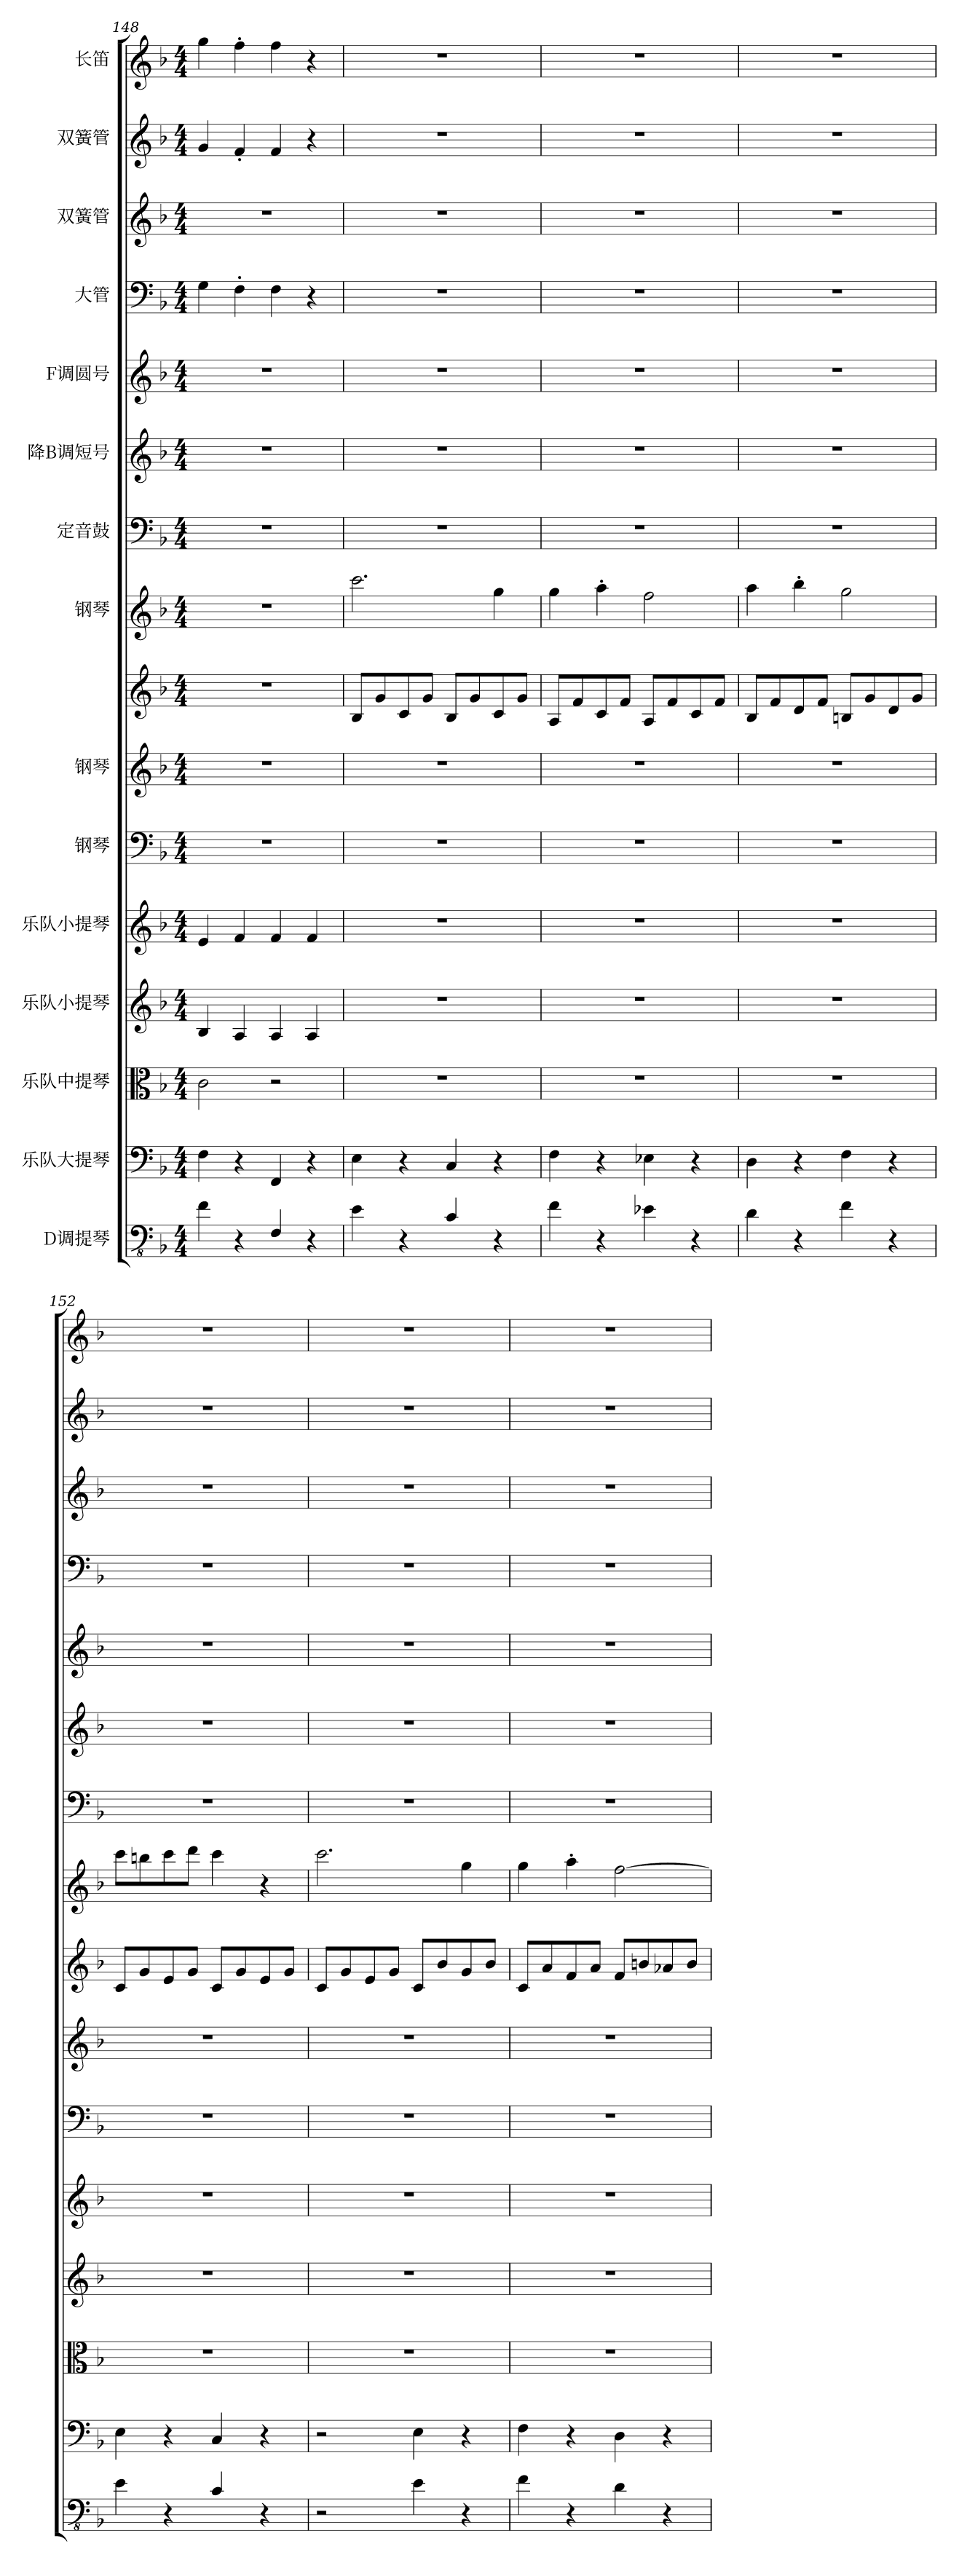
**kern	**kern	**kern	**kern	**kern	**kern	**kern	**kern	**kern	**kern	**kern	**kern	**kern	**kern	**kern	**kern
*part15	*part14	*part13	*part12	*part11	*part10	*part9	*part9	*part8	*part7	*part6	*part5	*part4	*part3	*part2	*part1
*staff16	*staff15	*staff14	*staff13	*staff12	*staff11	*staff10	*staff9	*staff8	*staff7	*staff6	*staff5	*staff4	*staff3	*staff2	*staff1
*I"D调提琴	*I"乐队大提琴	*I"乐队中提琴	*I"乐队小提琴	*I"乐队小提琴	*I"钢琴	*I"钢琴	*	*I"钢琴	*I"定音鼓	*I"降B调短号	*I"F调圆号	*I"大管	*I"双簧管	*I"双簧管	*I"长笛
*clefFv4	*clefF4	*clefC3	*clefG2	*clefG2	*clefF4	*clefG2	*clefG2	*clefG2	*clefF4	*clefG2	*clefG2	*clefF4	*clefG2	*clefG2	*clefG2
*ITrd7c12	*	*	*	*	*	*	*	*	*	*ITrd1c2	*ITrd4c7	*	*	*	*
*k[b-]	*k[b-]	*k[b-]	*k[b-]	*k[b-]	*k[b-]	*k[b-]	*k[b-]	*k[b-]	*k[b-]	*k[b-e-a-]	*k[b-e-]	*k[b-]	*k[b-]	*k[b-]	*k[b-]
*M4/4	*M4/4	*M4/4	*M4/4	*M4/4	*M4/4	*M4/4	*M4/4	*M4/4	*M4/4	*M4/4	*M4/4	*M4/4	*M4/4	*M4/4	*M4/4
=148	=148	=148	=148	=148	=148	=148	=148	=148	=148	=148	=148	=148	=148	=148	=148
4FF\	4F\	2c\	4B-/	4e/	1r	1r	1r	1r	1r	1r	1r	4G\	1r	4g/	4gg\
4r	4r	.	4A/	4f/	.	.	.	.	.	.	.	4F'\	.	4f'/	4ff'\
4FFF/	4FF/	2r	4A/	4f/	.	.	.	.	.	.	.	4F\	.	4f/	4ff\
4r	4r	.	4A/	4f/	.	.	.	.	.	.	.	4r	.	4r	4r
!!LO:PB:g=z
=149	=149	=149	=149	=149	=149	=149	=149	=149	=149	=149	=149	=149	=149	=149	=149
4EE\	4E\	1r	1r	1r	1r	1r	8B-/L	2.ccc\	1r	1r	1r	1r	1r	1r	1r
.	.	.	.	.	.	.	8g/	.	.	.	.	.	.	.	.
4r	4r	.	.	.	.	.	8c/	.	.	.	.	.	.	.	.
.	.	.	.	.	.	.	8g/J	.	.	.	.	.	.	.	.
4CC/	4C/	.	.	.	.	.	8B-/L	.	.	.	.	.	.	.	.
.	.	.	.	.	.	.	8g/	.	.	.	.	.	.	.	.
4r	4r	.	.	.	.	.	8c/	4gg\	.	.	.	.	.	.	.
.	.	.	.	.	.	.	8g/J	.	.	.	.	.	.	.	.
=150	=150	=150	=150	=150	=150	=150	=150	=150	=150	=150	=150	=150	=150	=150	=150
4FF\	4F\	1r	1r	1r	1r	1r	8A/L	4gg\	1r	1r	1r	1r	1r	1r	1r
.	.	.	.	.	.	.	8f/	.	.	.	.	.	.	.	.
4r	4r	.	.	.	.	.	8c/	4aa'\	.	.	.	.	.	.	.
.	.	.	.	.	.	.	8f/J	.	.	.	.	.	.	.	.
4EE-X\	4E-X\	.	.	.	.	.	8A/L	2ff\	.	.	.	.	.	.	.
.	.	.	.	.	.	.	8f/	.	.	.	.	.	.	.	.
4r	4r	.	.	.	.	.	8c/	.	.	.	.	.	.	.	.
.	.	.	.	.	.	.	8f/J	.	.	.	.	.	.	.	.
=151	=151	=151	=151	=151	=151	=151	=151	=151	=151	=151	=151	=151	=151	=151	=151
4DD\	4D\	1r	1r	1r	1r	1r	8B-/L	4aa\	1r	1r	1r	1r	1r	1r	1r
.	.	.	.	.	.	.	8f/	.	.	.	.	.	.	.	.
4r	4r	.	.	.	.	.	8d/	4bb-'\	.	.	.	.	.	.	.
.	.	.	.	.	.	.	8f/J	.	.	.	.	.	.	.	.
4FF\	4F\	.	.	.	.	.	8Bn/L	2gg\	.	.	.	.	.	.	.
.	.	.	.	.	.	.	8g/	.	.	.	.	.	.	.	.
4r	4r	.	.	.	.	.	8d/	.	.	.	.	.	.	.	.
.	.	.	.	.	.	.	8g/J	.	.	.	.	.	.	.	.
=152	=152	=152	=152	=152	=152	=152	=152	=152	=152	=152	=152	=152	=152	=152	=152
4EE\	4E\	1r	1r	1r	1r	1r	8c/L	8ccc\L	1r	1r	1r	1r	1r	1r	1r
.	.	.	.	.	.	.	8g/	8bbn\	.	.	.	.	.	.	.
4r	4r	.	.	.	.	.	8e/	8ccc\	.	.	.	.	.	.	.
.	.	.	.	.	.	.	8g/J	8ddd\J	.	.	.	.	.	.	.
4CC/	4C/	.	.	.	.	.	8c/L	4ccc\	.	.	.	.	.	.	.
.	.	.	.	.	.	.	8g/	.	.	.	.	.	.	.	.
4r	4r	.	.	.	.	.	8e/	4r	.	.	.	.	.	.	.
.	.	.	.	.	.	.	8g/J	.	.	.	.	.	.	.	.
!!LO:PB:g=z
=153	=153	=153	=153	=153	=153	=153	=153	=153	=153	=153	=153	=153	=153	=153	=153
2r	2r	1r	1r	1r	1r	1r	8c/L	2.ccc\	1r	1r	1r	1r	1r	1r	1r
.	.	.	.	.	.	.	8g/	.	.	.	.	.	.	.	.
.	.	.	.	.	.	.	8e/	.	.	.	.	.	.	.	.
.	.	.	.	.	.	.	8g/J	.	.	.	.	.	.	.	.
4EE\	4E\	.	.	.	.	.	8c/L	.	.	.	.	.	.	.	.
.	.	.	.	.	.	.	8b-/	.	.	.	.	.	.	.	.
4r	4r	.	.	.	.	.	8g/	4gg\	.	.	.	.	.	.	.
.	.	.	.	.	.	.	8b-/J	.	.	.	.	.	.	.	.
=154	=154	=154	=154	=154	=154	=154	=154	=154	=154	=154	=154	=154	=154	=154	=154
4FF\	4F\	1r	1r	1r	1r	1r	8c/L	4gg\	1r	1r	1r	1r	1r	1r	1r
.	.	.	.	.	.	.	8a/	.	.	.	.	.	.	.	.
4r	4r	.	.	.	.	.	8f/	4aa'\	.	.	.	.	.	.	.
.	.	.	.	.	.	.	8a/J	.	.	.	.	.	.	.	.
4DD\	4D\	.	.	.	.	.	8f/L	[2ff\	.	.	.	.	.	.	.
.	.	.	.	.	.	.	8bn/	.	.	.	.	.	.	.	.
4r	4r	.	.	.	.	.	8a-X/	.	.	.	.	.	.	.	.
.	.	.	.	.	.	.	8b/J	.	.	.	.	.	.	.	.
=	=	=	=	=	=	=	=	=	=	=	=	=	=	=	=
*-	*-	*-	*-	*-	*-	*-	*-	*-	*-	*-	*-	*-	*-	*-	*-
